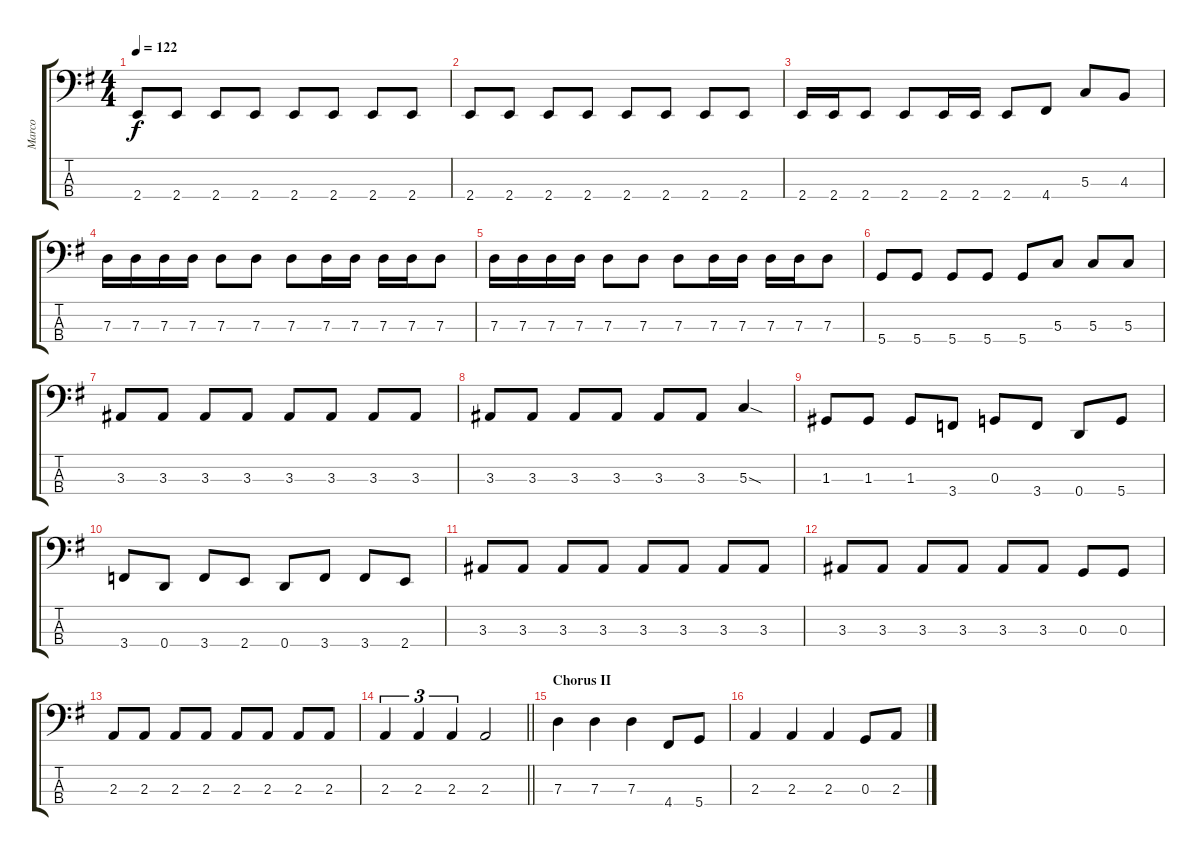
\track ("Marco" "Marco") {instrument electricbassfinger}
\staff {score tabs}
\tuning (F2 C2 G1 D1) {hide}
\ts (4 4)
\tempo 122
\clef f4
\ks g
2.4.8{dy f} 2.4.8 2.4.8 2.4.8 2.4.8 2.4.8 2.4.8 2.4.8 |
2.4.8 2.4.8 2.4.8 2.4.8 2.4.8 2.4.8 2.4.8 2.4.8 |
2.4.16 2.4.16 2.4.8 2.4.8 2.4.16 2.4.16 2.4.8 4.4.8 5.3.8 4.3.8 |
7.3.16 7.3.16 7.3.16 7.3.16 7.3.8 7.3.8 7.3.8 7.3.16 7.3.16 7.3.16 7.3.16 7.3.8 |
7.3.16 7.3.16 7.3.16 7.3.16 7.3.8 7.3.8 7.3.8 7.3.16 7.3.16 7.3.16 7.3.16 7.3.8 |
5.4.8 5.4.8 5.4.8 5.4.8 5.4.8 5.3.8 5.3.8 5.3.8 |
3.3.8 3.3.8 3.3.8 3.3.8 3.3.8 3.3.8 3.3.8 3.3.8 |
3.3.8 3.3.8 3.3.8 3.3.8 3.3.8 3.3.8 5.3{sod}.4 |
1.3.8 1.3.8 1.3.8 3.4.8 0.3.8 3.4.8 0.4.8 5.4.8 |
3.4.8 0.4.8 3.4.8 2.4.8 0.4.8 3.4.8 3.4.8 2.4.8 |
3.3.8 3.3.8 3.3.8 3.3.8 3.3.8 3.3.8 3.3.8 3.3.8 |
3.3.8 3.3.8 3.3.8 3.3.8 3.3.8 3.3.8 0.3.8 0.3.8 |
2.3.8 2.3.8 2.3.8 2.3.8 2.3.8 2.3.8 2.3.8 2.3.8 |
\barLineRight lightlight
2.3.4{tu (3 2)} 2.3.4{tu (3 2)} 2.3.4{tu (3 2)} 2.3.2 |
\section ("" "Chorus II")
7.3.4 7.3.4 7.3.4 4.4.8 5.4.8 |
2.3.4 2.3.4 2.3.4 0.3.8 2.3.8
